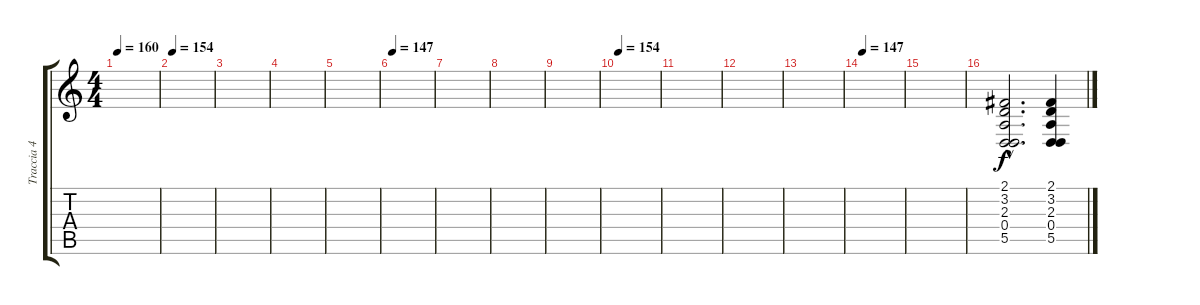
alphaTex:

\track ("Traccia 4" "Traccia 4") {instrument fx4atmosphere}
\staff {score tabs}
\tuning (E4 B3 G3 D3 A2 E2) {hide}
\ts (4 4)
\tempo 160
\clef g2
\ks c
|
\tempo 154
|
|
|
|
\tempo 147
|
|
|
|
\tempo 154
|
|
|
|
\tempo 147
|
|
(2.1{hac} 3.2{hac} 2.3{hac} 0.4{hac} 5.5{hac}).2{d} (2.1 3.2 2.3 0.4 5.5).4
